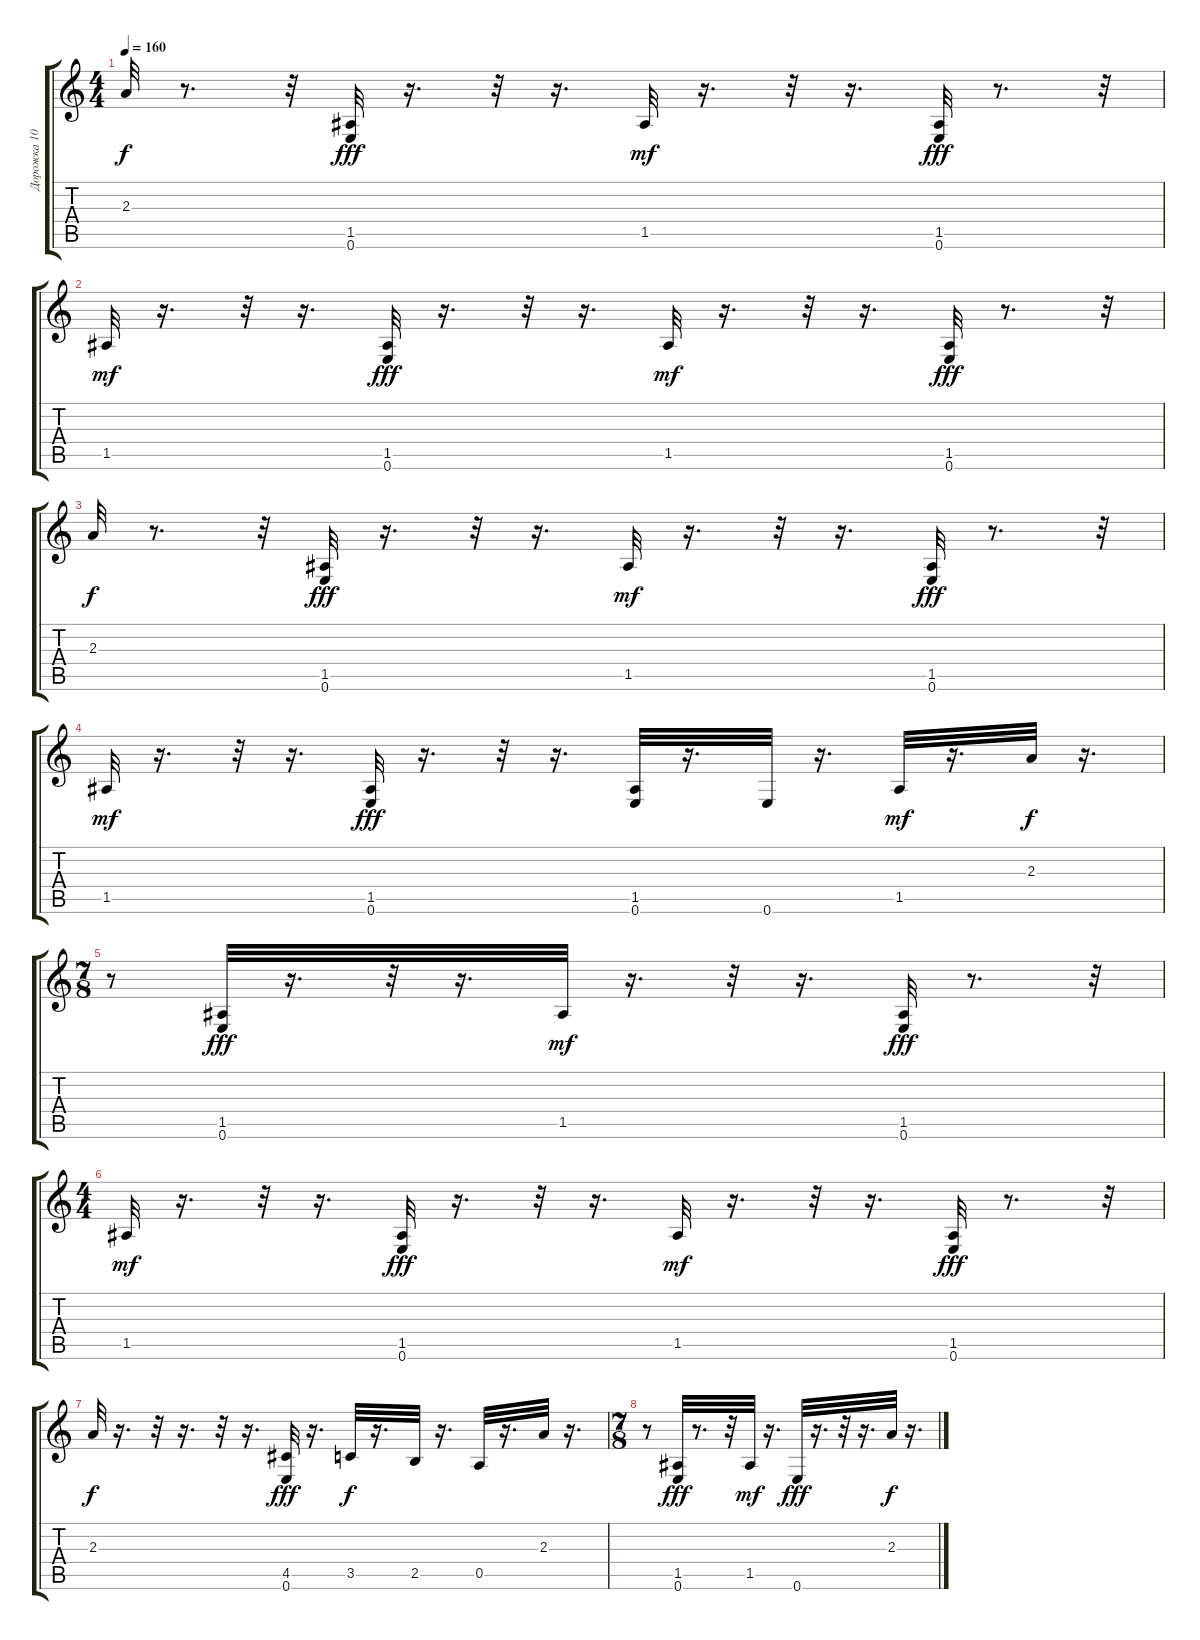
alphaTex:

\track ("Дорожка 10" "Дорожка 10") {instrument acousticguitarnylon}
\staff {score tabs}
\tuning (E4 B3 G3 D3 A2 E2) {hide}
\ts (4 4)
\tempo 160
\clef g2
\ks c
2.3.32{dy f} r.8{d} r.32 (1.5 0.6).32{dy fff} r.16{d} r.32 r.16{d} 1.5.32{dy mf} r.16{d} r.32 r.16{d} (1.5 0.6).32{dy fff} r.8{d} r.32 |
1.5.32{dy mf} r.16{d} r.32 r.16{d} (1.5 0.6).32{dy fff} r.16{d} r.32 r.16{d} 1.5.32{dy mf} r.16{d} r.32 r.16{d} (1.5 0.6).32{dy fff} r.8{d} r.32 |
2.3.32{dy f} r.8{d} r.32 (1.5 0.6).32{dy fff} r.16{d} r.32 r.16{d} 1.5.32{dy mf} r.16{d} r.32 r.16{d} (1.5 0.6).32{dy fff} r.8{d} r.32 |
1.5.32{dy mf} r.16{d} r.32 r.16{d} (1.5 0.6).32{dy fff} r.16{d} r.32 r.16{d} (1.5 0.6).32 r.16{d} 0.6.32 r.16{d} 1.5.32{dy mf} r.16{d} 2.3.32{dy f} r.16{d} |
\ts (7 8)
r.8 (1.5 0.6).32{dy fff} r.16{d} r.32 r.16{d} 1.5.32{dy mf} r.16{d} r.32 r.16{d} (1.5 0.6).32{dy fff} r.8{d} r.32 |
\ts (4 4)
1.5.32{dy mf} r.16{d} r.32 r.16{d} (1.5 0.6).32{dy fff} r.16{d} r.32 r.16{d} 1.5.32{dy mf} r.16{d} r.32 r.16{d} (1.5 0.6).32{dy fff} r.8{d} r.32 |
2.3.32{dy f} r.16{d} r.32 r.16{d} r.32 r.16{d} (4.5 0.6).32{dy fff} r.16{d} 3.5.32{dy f} r.16{d} 2.5.32 r.16{d} 0.5.32 r.16{d} 2.3.32 r.16{d} |
\ts (7 8)
r.8 (1.5 0.6).32{dy fff} r.8{d} r.32 1.5.32{dy mf} r.16{d} 0.6.32{dy fff} r.16{d} r.32 r.16{d} 2.3.32{dy f} r.16{d}
